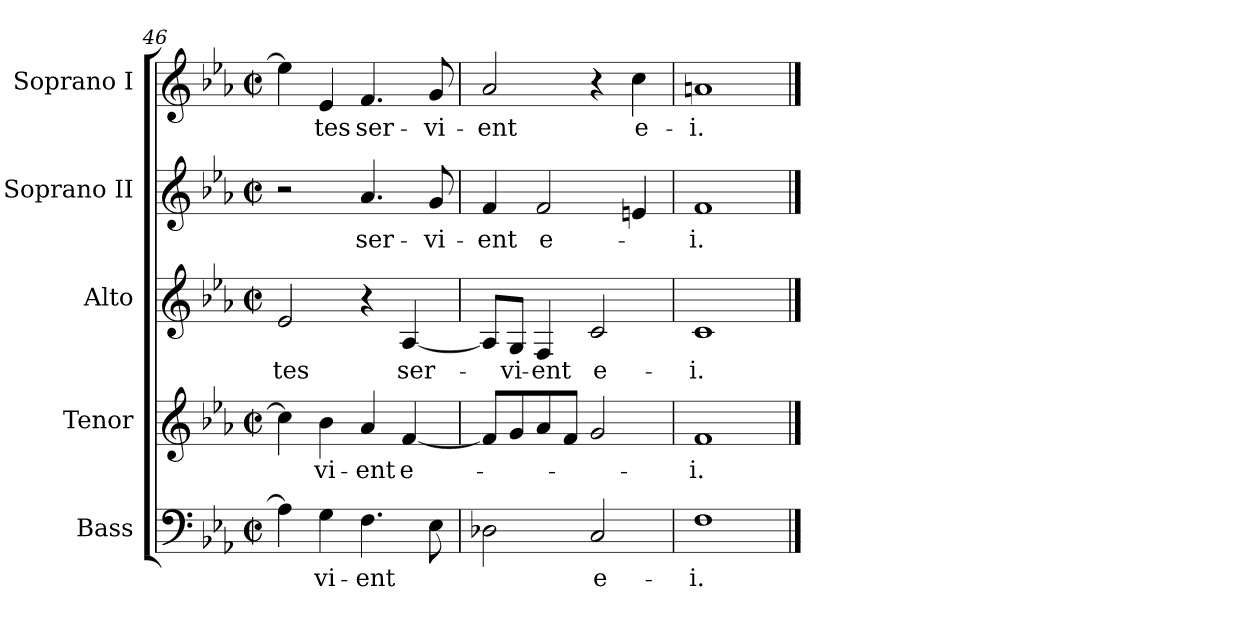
**kern	**text	**kern	**text	**kern	**text	**kern	**text	**kern	**text
*part5	*part5	*part4	*part4	*part3	*part3	*part2	*part2	*part1	*part1
*staff5	*staff5	*staff4	*staff4	*staff3	*staff3	*staff2	*staff2	*staff1	*staff1
*I"Bass	*	*I"Tenor	*	*I"Alto	*	*I"Soprano II	*	*I"Soprano I	*
*I'B.	*	*I'T.	*	*I'A.	*	*I'S.	*	*I'S.	*
*clefF4	*	*clefG2	*	*clefG2	*	*clefG2	*	*clefG2	*
*	*	*ITrd7c12	*	*	*	*	*	*	*
*k[b-e-a-]	*	*k[b-e-a-]	*	*k[b-e-a-]	*	*k[b-e-a-]	*	*k[b-e-a-]	*
*E-:	*	*E-:	*	*E-:	*	*E-:	*	*E-:	*
*M2/2	*	*M2/2	*	*M2/2	*	*M2/2	*	*M2/2	*
*met(c|)	*	*met(c|)	*	*met(c|)	*	*met(c|)	*	*met(c|)	*
=46	=46	=46	=46	=46	=46	=46	=46	=46	=46
!	!	!	!	!	!LO:LY:b:color=#000000	!	!	!	!
4A-i\]	.	4ci\]	.	2e-i/	-tes	2r	.	4ee-i\]	.
!	!LO:LY:b:color=#000000	!	!	!	!	!	!	!	!
!	!	!	!LO:LY:b:color=#000000	!	!	!	!	!	!
!	!	!	!	!	!	!	!	!	!LO:LY:b:color=#000000
4Gi\	-vi-	4B-i\	-vi-	.	.	.	.	4e-i/	-tes
!	!LO:LY:b:color=#000000	!	!	!	!	!	!	!	!
!	!	!	!LO:LY:b:color=#000000	!	!	!	!	!	!
!	!	!	!	!	!	!	!LO:LY:b:color=#000000	!	!
!	!	!	!	!	!	!	!	!	!LO:LY:b:color=#000000
4.Fi\	-ent	4A-i/	-ent	4r	.	4.a-i/	ser-	4.fi/	ser-
!	!	!	!LO:LY:b:color=#000000	!	!	!	!	!	!
!	!	!	!	!	!LO:LY:b:color=#000000	!	!	!	!
.	.	[<4Fi/	e-	[<4A-i/	ser-	.	.	.	.
!	!	!	!	!	!	!	!LO:LY:b:color=#000000	!	!
!	!	!	!	!	!	!	!	!	!LO:LY:b:color=#000000
8E-i\	.	.	.	.	.	8gi/	-vi-	8gi/	-vi-
=47	=47	=47	=47	=47	=47	=47	=47	=47	=47
!	!	!	!	!	!	!	!LO:LY:b:color=#000000	!	!
!	!	!	!	!	!	!	!	!	!LO:LY:b:color=#000000
2D-Xi\	.	8Fi/L]	.	8A-i/L]	.	4fi/	-ent	2a-i/	-ent
!	!	!	!	!	!LO:LY:b:color=#000000	!	!	!	!
.	.	8Gi/	.	8Gi/J	-vi-	.	.	.	.
!	!	!	!	!	!LO:LY:b:color=#000000	!	!	!	!
!	!	!	!	!	!	!	!LO:LY:b:color=#000000	!	!
.	.	8A-i/	.	4Fi/	-ent	2fi/	e-	.	.
.	.	8Fi/J	.	.	.	.	.	.	.
!	!LO:LY:b:color=#000000	!	!	!	!	!	!	!	!
!	!	!	!	!	!LO:LY:b:color=#000000	!	!	!	!
2Ci/	e-	2Gi/	.	2ci/	e-	.	.	4r	.
!	!	!	!	!	!	!	!	!	!LO:LY:b:color=#000000
.	.	.	.	.	.	4eni/	.	4cci\	e-
=48	=48	=48	=48	=48	=48	=48	=48	=48	=48
!	!LO:LY:b:color=#000000	!	!	!	!	!	!	!	!
!	!	!	!LO:LY:b:color=#000000	!	!	!	!	!	!
!	!	!	!	!	!LO:LY:b:color=#000000	!	!	!	!
!	!	!	!	!	!	!	!LO:LY:b:color=#000000	!	!
!	!	!	!	!	!	!	!	!	!LO:LY:b:color=#000000
1Fi	-i.	1Fi	-i.	1ci	-i.	1fi	-i.	1ani	-i.
==	==	==	==	==	==	==	==	==	==
*-	*-	*-	*-	*-	*-	*-	*-	*-	*-
